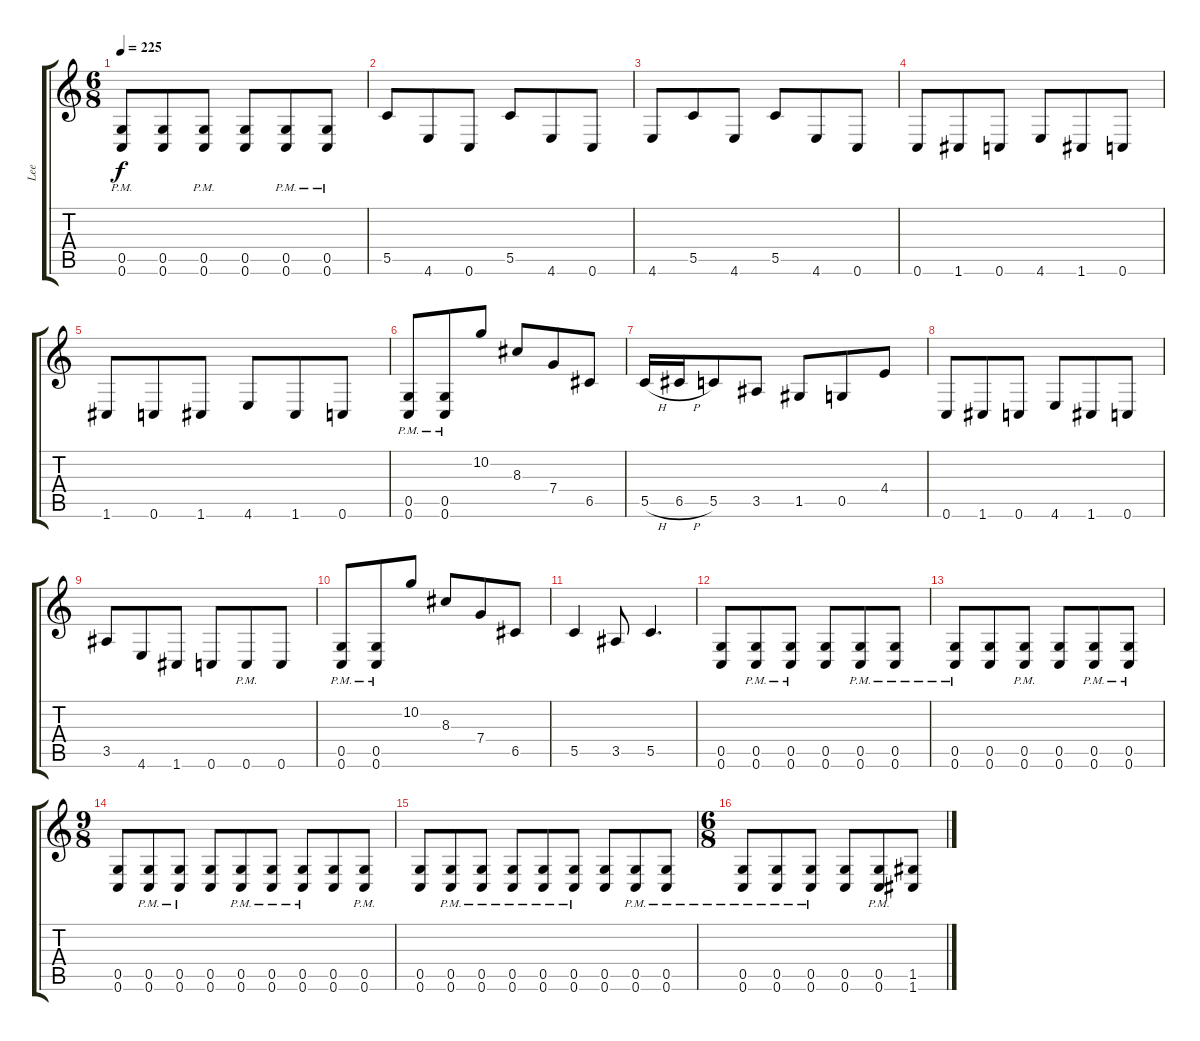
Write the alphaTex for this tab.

\track ("Lee" "Lee") {instrument distortionguitar}
\staff {score tabs}
\tuning (D4 A3 F3 C3 G2 C2) {hide}
\ts (6 8)
\tempo 225
\clef g2
\ks c
(0.5{pm} 0.6{pm}).8{dy f} (0.5 0.6).8 (0.5{pm} 0.6{pm}).8 (0.5 0.6).8 (0.5{pm} 0.6{pm}).8 (0.5{pm} 0.6{pm}).8 |
5.5.8 4.6.8 0.6.8 5.5.8 4.6.8 0.6.8 |
4.6.8 5.5.8 4.6.8 5.5.8 4.6.8 0.6.8 |
0.6.8 1.6.8 0.6.8 4.6.8 1.6.8 0.6.8 |
1.6.8 0.6.8 1.6.8 4.6.8 1.6.8 0.6.8 |
(0.5{pm} 0.6{pm}).8 (0.5{pm} 0.6{pm}).8 10.2.8 8.3.8 7.4.8 6.5.8 |
5.5{h}.16 6.5{h}.16 5.5.8 3.5.8 1.5.8 0.5.8 4.4.8 |
0.6.8 1.6.8 0.6.8 4.6.8 1.6.8 0.6.8 |
3.5.8 4.6.8 1.6.8 0.6.8 0.6{pm}.8 0.6.8 |
(0.5{pm} 0.6{pm}).8 (0.5{pm} 0.6{pm}).8 10.2.8 8.3.8 7.4.8 6.5.8 |
5.5.4 3.5.8 5.5.4{d} |
(0.5 0.6).8 (0.5{pm} 0.6{pm}).8 (0.5{pm} 0.6{pm}).8 (0.5 0.6).8 (0.5{pm} 0.6{pm}).8 (0.5{pm} 0.6{pm}).8 |
(0.5{pm} 0.6{pm}).8 (0.5 0.6).8 (0.5{pm} 0.6{pm}).8 (0.5 0.6).8 (0.5{pm} 0.6{pm}).8 (0.5{pm} 0.6{pm}).8 |
\ts (9 8)
(0.5 0.6).8 (0.5{pm} 0.6{pm}).8 (0.5{pm} 0.6{pm}).8 (0.5 0.6).8 (0.5{pm} 0.6{pm}).8 (0.5{pm} 0.6{pm}).8 (0.5{pm} 0.6{pm}).8 (0.5 0.6).8 (0.5{pm} 0.6{pm}).8 |
(0.5 0.6).8 (0.5{pm} 0.6{pm}).8 (0.5{pm} 0.6{pm}).8 (0.5{pm} 0.6{pm}).8 (0.5{pm} 0.6{pm}).8 (0.5{pm} 0.6{pm}).8 (0.5 0.6).8 (0.5{pm} 0.6{pm}).8 (0.5{pm} 0.6{pm}).8 |
\ts (6 8)
(0.5{pm} 0.6{pm}).8 (0.5{pm} 0.6{pm}).8 (0.5{pm} 0.6{pm}).8 (0.5 0.6).8 (0.5{pm} 0.6{pm}).8 (1.5 1.6).8
